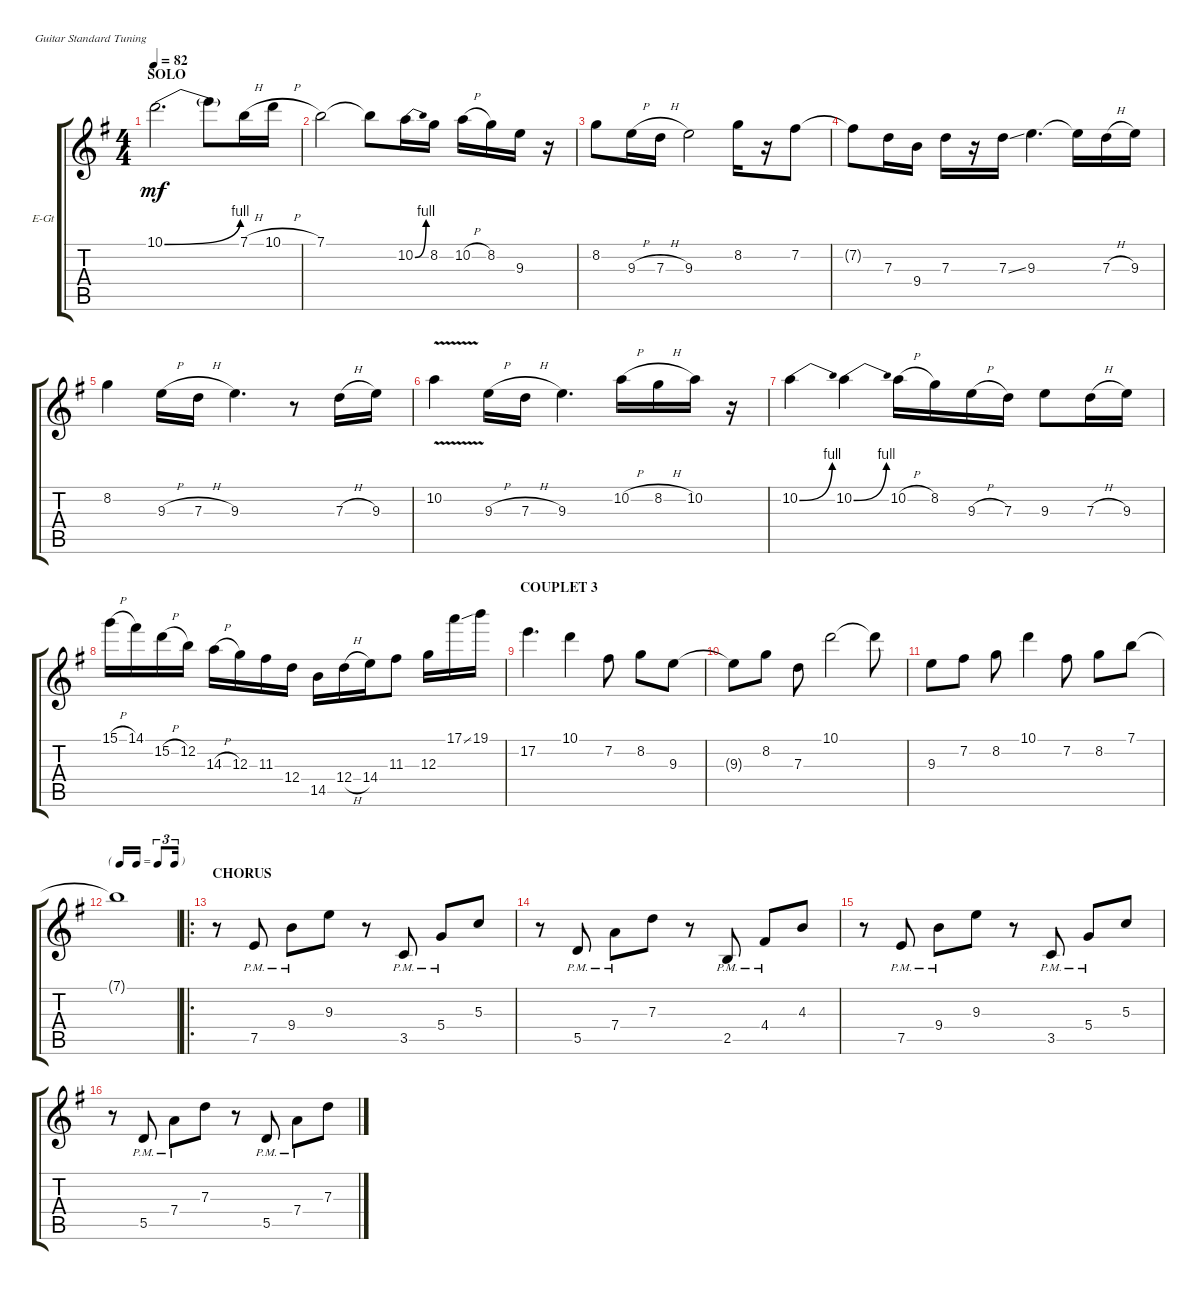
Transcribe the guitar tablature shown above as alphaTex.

\defaultSystemsLayout 4
\bracketExtendMode groupsimilarinstruments
\firstSystemTrackNameOrientation horizontal
\otherSystemsTrackNameOrientation horizontal
\track ("Electric Guitar" "E-Gt") {instrument distortionguitar}
\staff {score tabs}
\tuning (E4 B3 G3 D3 A2 E2)
\ts (4 4)
\section ("" "SOLO")
\tempo 82
\clef g2
\scale
0.333333
\ks eminor
10.1{be (bend 0 0 27 4)}.2{d dy mf} 10.1{t}.8 7.1{h}.16 10.1{h}.16 |
\scale
0.333333 7.1.2 7.1{t}.8 10.2{be (bend 0 0 15 4)}.16 8.2.16 10.2{h}.16 8.2.16 9.3.16 r.16 |
\scale
0.333333 8.2.8 9.3{h}.16 7.3{h}.16 9.3.2 8.2.16 r.16 7.2.8 |
\scale
0.333333 7.2{t}.8 7.3.16 9.4.16 7.3.16 r.16 7.3{ss}.16 9.3.4{d} 9.3{t}.16 7.3{h}.16 9.3.16 |
\scale
0.333333 8.2.4 9.3{h}.16 7.3{h}.16 9.3.4{d} r.8 7.3{h}.16 9.3.16 |
\scale
0.333333 10.2{v}.4 9.3{h}.16 7.3{h}.16 9.3.4{d} 10.2{h}.16 8.2{h}.16 10.2.16 r.16 |
10.2{be (bend 0 0 15 4)}.4 10.2{be (bend 0 0 15 4)}.4 10.2{h}.16 8.2.16 9.3{h}.16 7.3.16 9.3.8 7.3{h}.16 9.3.16 |
15.1{h}.16 14.1.16 15.2{h}.16 12.2.16 14.3{h}.16 12.3.16 11.3.16 12.4.16 14.5.16 12.4{h}.16 14.4.16 11.3.8 12.3.16 17.1{ss}.16 19.1.16 |
\section ("" "COUPLET 3")
17.2.4{d} 10.1.4 7.2.8 8.2.8 9.3.8 |
9.3{t}.8 8.2.8 7.3.8 10.1.2 10.1{t}.8 |
9.3.8 7.2.8 8.2.8 10.1.4 7.2.8 8.2.8 7.1.8 |
\tf triplet16th
7.1{t}.1 |
\ro
\section ("" "CHORUS")
r.8 7.5{pm}.8 9.4{pm}.8 9.3.8 r.8 3.5{pm}.8 5.4{pm}.8 5.3.8 |
r.8 5.5{pm}.8 7.4{pm}.8 7.3.8 r.8 2.5{pm}.8 4.4{pm}.8 4.3.8 |
r.8 7.5{pm}.8 9.4{pm}.8 9.3.8 r.8 3.5{pm}.8 5.4{pm}.8 5.3.8 |
r.8 5.5{pm}.8 7.4{pm}.8 7.3.8 r.8 5.5{pm}.8 7.4{pm}.8 7.3.8
